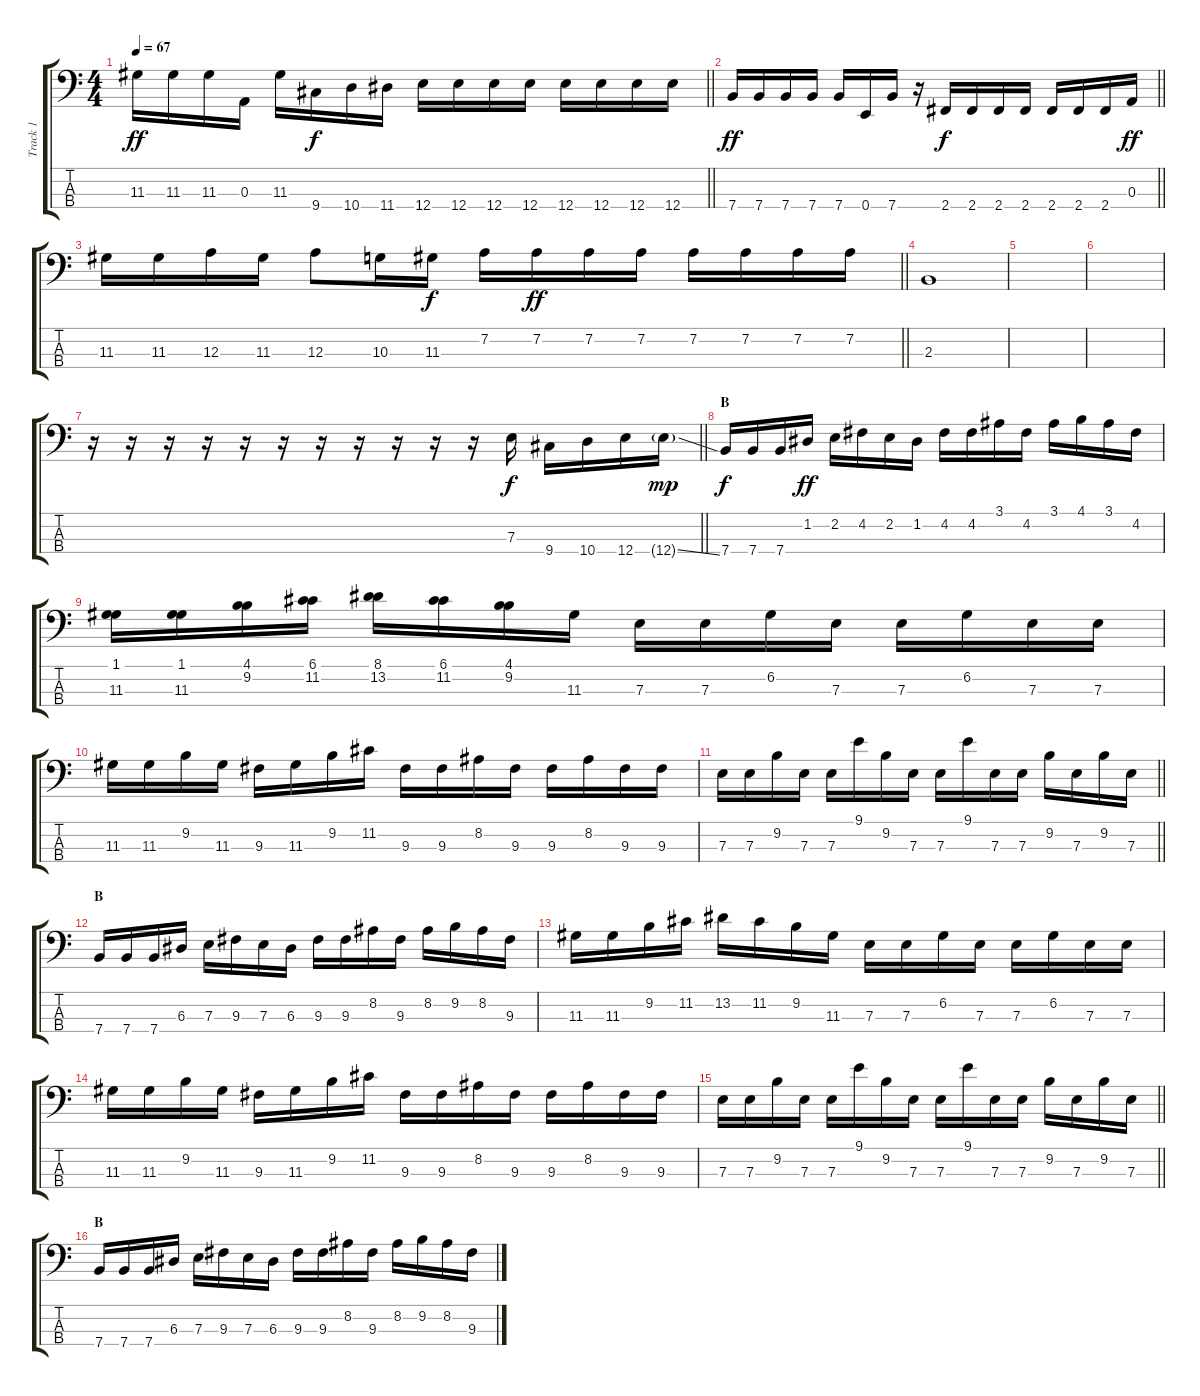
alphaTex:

\track ("Track 1" "Track 1") {instrument electricbassfinger}
\staff {score tabs}
\tuning (G2 D2 A1 E1) {hide}
\ts (4 4)
\tempo 67
\clef f4
\barLineRight lightlight
\ks c
11.3.16{dy ff} 11.3.16 11.3.16 0.3.16 11.3.16 9.4.16{dy f} 10.4.16 11.4.16 12.4.16 12.4.16 12.4.16 12.4.16 12.4.16 12.4.16 12.4.16 12.4.16 |
\barLineRight lightlight
7.4.16{dy ff} 7.4.16 7.4.16 7.4.16 7.4.16 0.4.16 7.4.16 r.16 2.4.16{dy f} 2.4.16 2.4.16 2.4.16 2.4.16 2.4.16 2.4.16 0.3.16{dy ff} |
\barLineRight lightlight
11.3.16 11.3.16 12.3.16 11.3.16 12.3.8 10.3.16 11.3.16{dy f} 7.2.16 7.2.16{dy ff} 7.2.16 7.2.16 7.2.16 7.2.16 7.2.16 7.2.16 |
\section ("" "")
2.3.1 |
|
|
\barLineRight lightlight
r.16 r.16 r.16 r.16 r.16 r.16 r.16 r.16 r.16 r.16 r.16 7.3.16{dy f} 9.4.16 10.4.16 12.4.16 12.4{ss g}.16{dy mp} |
\section ("" "B")
7.4.16{dy f} 7.4.16 7.4.16 1.2.16{dy ff} 2.2.16 4.2.16 2.2.16 1.2.16 4.2.16 4.2.16 3.1.16 4.2.16 3.1.16 4.1.16 3.1.16 4.2.16 |
(1.1 11.3).16 (1.1 11.3).16 (4.1 9.2).16 (6.1 11.2).16 (8.1 13.2).16 (6.1 11.2).16 (4.1 9.2).16 11.3.16 7.3.16 7.3.16 6.2.16 7.3.16 7.3.16 6.2.16 7.3.16 7.3.16 |
11.3.16 11.3.16 9.2.16 11.3.16 9.3.16 11.3.16 9.2.16 11.2.16 9.3.16 9.3.16 8.2.16 9.3.16 9.3.16 8.2.16 9.3.16 9.3.16 |
\barLineRight lightlight
7.3.16 7.3.16 9.2.16 7.3.16 7.3.16 9.1.16 9.2.16 7.3.16 7.3.16 9.1.16 7.3.16 7.3.16 9.2.16 7.3.16 9.2.16 7.3.16 |
\section ("" "B")
7.4.16 7.4.16 7.4.16 6.3.16 7.3.16 9.3.16 7.3.16 6.3.16 9.3.16 9.3.16 8.2.16 9.3.16 8.2.16 9.2.16 8.2.16 9.3.16 |
11.3.16 11.3.16 9.2.16 11.2.16 13.2.16 11.2.16 9.2.16 11.3.16 7.3.16 7.3.16 6.2.16 7.3.16 7.3.16 6.2.16 7.3.16 7.3.16 |
11.3.16 11.3.16 9.2.16 11.3.16 9.3.16 11.3.16 9.2.16 11.2.16 9.3.16 9.3.16 8.2.16 9.3.16 9.3.16 8.2.16 9.3.16 9.3.16 |
\barLineRight lightlight
7.3.16 7.3.16 9.2.16 7.3.16 7.3.16 9.1.16 9.2.16 7.3.16 7.3.16 9.1.16 7.3.16 7.3.16 9.2.16 7.3.16 9.2.16 7.3.16 |
\section ("" "B")
7.4.16 7.4.16 7.4.16 6.3.16 7.3.16 9.3.16 7.3.16 6.3.16 9.3.16 9.3.16 8.2.16 9.3.16 8.2.16 9.2.16 8.2.16 9.3.16
